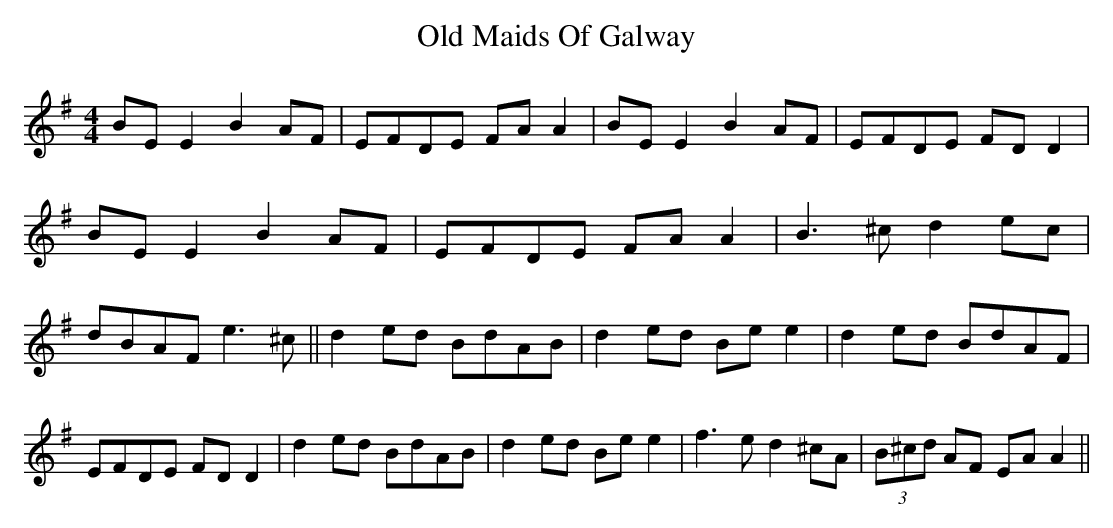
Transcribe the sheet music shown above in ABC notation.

X:1
T:Old Maids Of Galway
M:4/4
L:1/8
K:G
BEE2 B2AF|EFDE FAA2|BEE2 B2AF|EFDE FDD2|\
BEE2 B2AF|EFDE FAA2|B3^c d2ec|dBAF e3^c||\
d2ed BdAB|d2ed Bee2|d2ed BdAF|EFDE FDD2|\
d2ed BdAB|d2ed Bee2|f3e d2^cA|(3B^cd AF EAA2||
